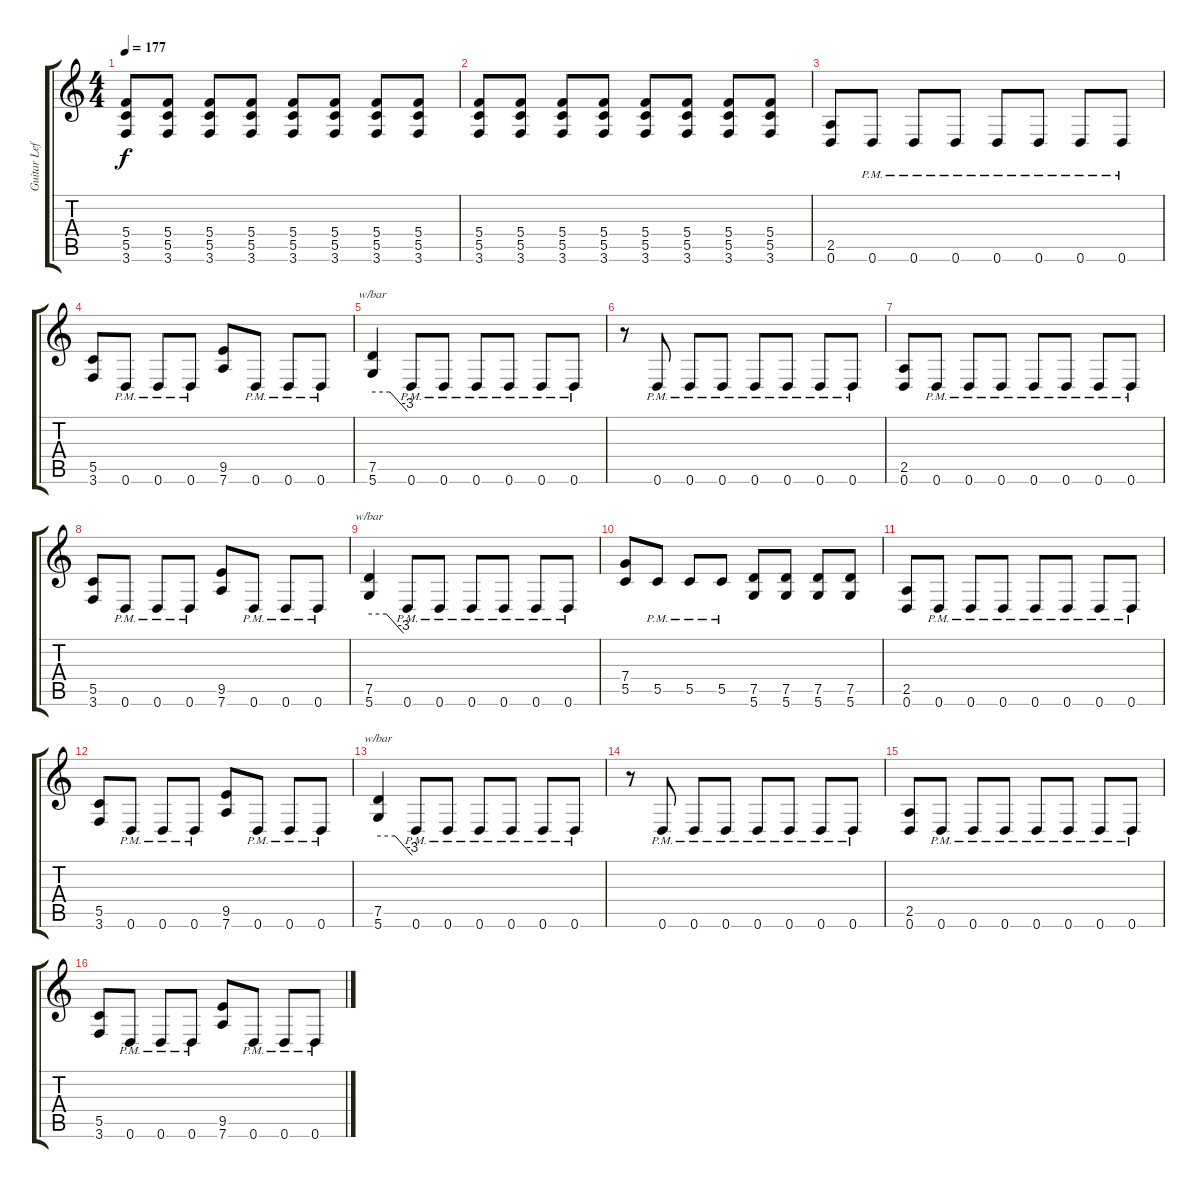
\track ("Guitar Left" "Guitar Lef") {instrument distortionguitar}
\staff {score tabs}
\tuning (D4 A3 F3 C3 G2 D2) {hide}
\ts (4 4)
\tempo 177
\clef g2
\ks c
(5.4 5.5 3.6).8{dy f} (5.4 5.5 3.6).8 (5.4 5.5 3.6).8 (5.4 5.5 3.6).8 (5.4 5.5 3.6).8 (5.4 5.5 3.6).8 (5.4 5.5 3.6).8 (5.4 5.5 3.6).8 |
(5.4 5.5 3.6).8 (5.4 5.5 3.6).8 (5.4 5.5 3.6).8 (5.4 5.5 3.6).8 (5.4 5.5 3.6).8 (5.4 5.5 3.6).8 (5.4 5.5 3.6).8 (5.4 5.5 3.6).8 |
(2.5 0.6).8 0.6{pm}.8 0.6{pm}.8 0.6{pm}.8 0.6{pm}.8 0.6{pm}.8 0.6{pm}.8 0.6{pm}.8 |
(5.5 3.6).8 0.6{pm}.8 0.6{pm}.8 0.6{pm}.8 (9.5 7.6).8 0.6{pm}.8 0.6{pm}.8 0.6{pm}.8 |
(7.5 5.6).4{tbe (custom default 0 0 30 0 60 -12)} 0.6{pm}.8 0.6{pm}.8 0.6{pm}.8 0.6{pm}.8 0.6{pm}.8 0.6{pm}.8 |
r.8 0.6{pm}.8 0.6{pm}.8 0.6{pm}.8 0.6{pm}.8 0.6{pm}.8 0.6{pm}.8 0.6{pm}.8 |
(2.5 0.6).8 0.6{pm}.8 0.6{pm}.8 0.6{pm}.8 0.6{pm}.8 0.6{pm}.8 0.6{pm}.8 0.6{pm}.8 |
(5.5 3.6).8 0.6{pm}.8 0.6{pm}.8 0.6{pm}.8 (9.5 7.6).8 0.6{pm}.8 0.6{pm}.8 0.6{pm}.8 |
(7.5 5.6).4{tbe (custom default 0 0 30 0 60 -12)} 0.6{pm}.8 0.6{pm}.8 0.6{pm}.8 0.6{pm}.8 0.6{pm}.8 0.6{pm}.8 |
(7.4 5.5).8 5.5{pm}.8 5.5{pm}.8 5.5{pm}.8 (7.5 5.6).8 (7.5 5.6).8 (7.5 5.6).8 (7.5 5.6).8 |
(2.5 0.6).8 0.6{pm}.8 0.6{pm}.8 0.6{pm}.8 0.6{pm}.8 0.6{pm}.8 0.6{pm}.8 0.6{pm}.8 |
(5.5 3.6).8 0.6{pm}.8 0.6{pm}.8 0.6{pm}.8 (9.5 7.6).8 0.6{pm}.8 0.6{pm}.8 0.6{pm}.8 |
(7.5 5.6).4{tbe (custom default 0 0 30 0 60 -12)} 0.6{pm}.8 0.6{pm}.8 0.6{pm}.8 0.6{pm}.8 0.6{pm}.8 0.6{pm}.8 |
r.8 0.6{pm}.8 0.6{pm}.8 0.6{pm}.8 0.6{pm}.8 0.6{pm}.8 0.6{pm}.8 0.6{pm}.8 |
(2.5 0.6).8 0.6{pm}.8 0.6{pm}.8 0.6{pm}.8 0.6{pm}.8 0.6{pm}.8 0.6{pm}.8 0.6{pm}.8 |
(5.5 3.6).8 0.6{pm}.8 0.6{pm}.8 0.6{pm}.8 (9.5 7.6).8 0.6{pm}.8 0.6{pm}.8 0.6{pm}.8
